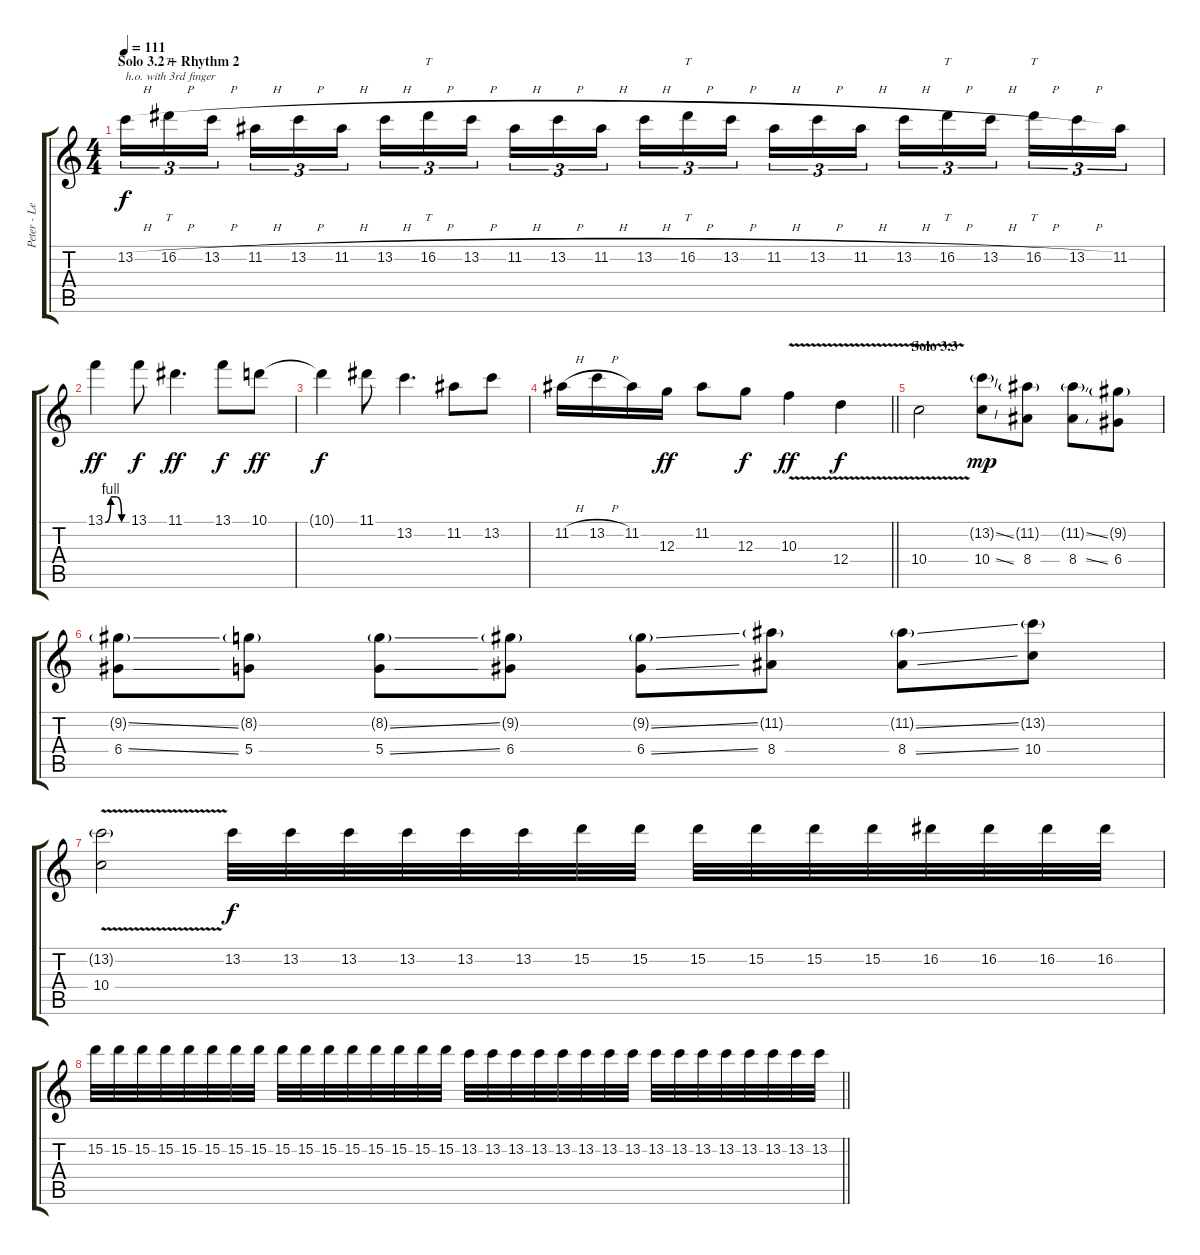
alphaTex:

\track ("Peter - Lead Guitar  (E-Tuning) MUTED!!!" "Peter - Le") {mute instrument distortionguitar}
\staff {score tabs}
\tuning (E4 B3 G3 D3 A2 E2) {hide}
\ts (4 4)
\section ("" "Solo 3.2 + Rhythm 2")
\tempo 111
\clef g2
\ks c
13.2{h}.16{tu (3 2) txt "h.o. with 3rd finger" dy f} 16.2{h}.16{tt tu (3 2)} 13.2{h}.16{tu (3 2) beam splitsecondary} 11.2{h}.16{tu (3 2)} 13.2{h}.16{tu (3 2)} 11.2{h}.16{tu (3 2)} 13.2{h}.16{tu (3 2)} 16.2{h}.16{tt tu (3 2)} 13.2{h}.16{tu (3 2) beam splitsecondary} 11.2{h}.16{tu (3 2)} 13.2{h}.16{tu (3 2)} 11.2{h}.16{tu (3 2)} 13.2{h}.16{tu (3 2)} 16.2{h}.16{tt tu (3 2)} 13.2{h}.16{tu (3 2) beam splitsecondary} 11.2{h}.16{tu (3 2)} 13.2{h}.16{tu (3 2)} 11.2{h}.16{tu (3 2)} 13.2{h}.16{tu (3 2)} 16.2{h}.16{tt tu (3 2)} 13.2{h}.16{tu (3 2) beam splitsecondary} 16.2{h}.16{tt tu (3 2)} 13.2{h}.16{tu (3 2)} 11.2.16{tu (3 2)} |
13.1{be (custom 0 0 15 4 30 4 45 0 60 0)}.4{dy ff} 13.1.8{dy f} 11.1.4{d dy ff} 13.1.8{dy f} 10.1.8{dy ff} |
10.1{t}.4{dy f} 11.1.8 13.2.4{d} 11.2.8 13.2.8 |
\barLineRight lightlight
11.2{h}.16 13.2{h}.16 11.2.16 12.3.16{dy ff} 11.2.8 12.3.8{dy f} 10.3{v}.4{dy ff} 12.4{v}.4{dy f} |
\section ("" "Solo 3.3")
10.4{v}.2 (13.2{ss g} 10.4{ss}).8{dy mp} (11.2{g} 8.4).8 (11.2{ss g} 8.4{ss}).8 (9.2{g} 6.4).8 |
(9.2{ss g} 6.4{ss}).8 (8.2{g} 5.4).8 (8.2{ss g} 5.4{ss}).8 (9.2{g} 6.4).8 (9.2{ss g} 6.4{ss}).8 (11.2{g} 8.4).8 (11.2{ss g} 8.4{ss}).8 (13.2{g} 10.4).8 |
(13.2{v g} 10.4{v}).2 13.2.32{dy f} 13.2.32 13.2.32 13.2.32 13.2.32 13.2.32 15.2.32 15.2.32 15.2.32 15.2.32 15.2.32 15.2.32 16.2.32 16.2.32 16.2.32 16.2.32 |
\barLineRight lightlight
15.2.32 15.2.32 15.2.32 15.2.32 15.2.32 15.2.32 15.2.32 15.2.32 15.2.32 15.2.32 15.2.32 15.2.32 15.2.32 15.2.32 15.2.32 15.2.32 13.2.32 13.2.32 13.2.32 13.2.32 13.2.32 13.2.32 13.2.32 13.2.32 13.2.32 13.2.32 13.2.32 13.2.32 13.2.32 13.2.32 13.2.32 13.2.32
